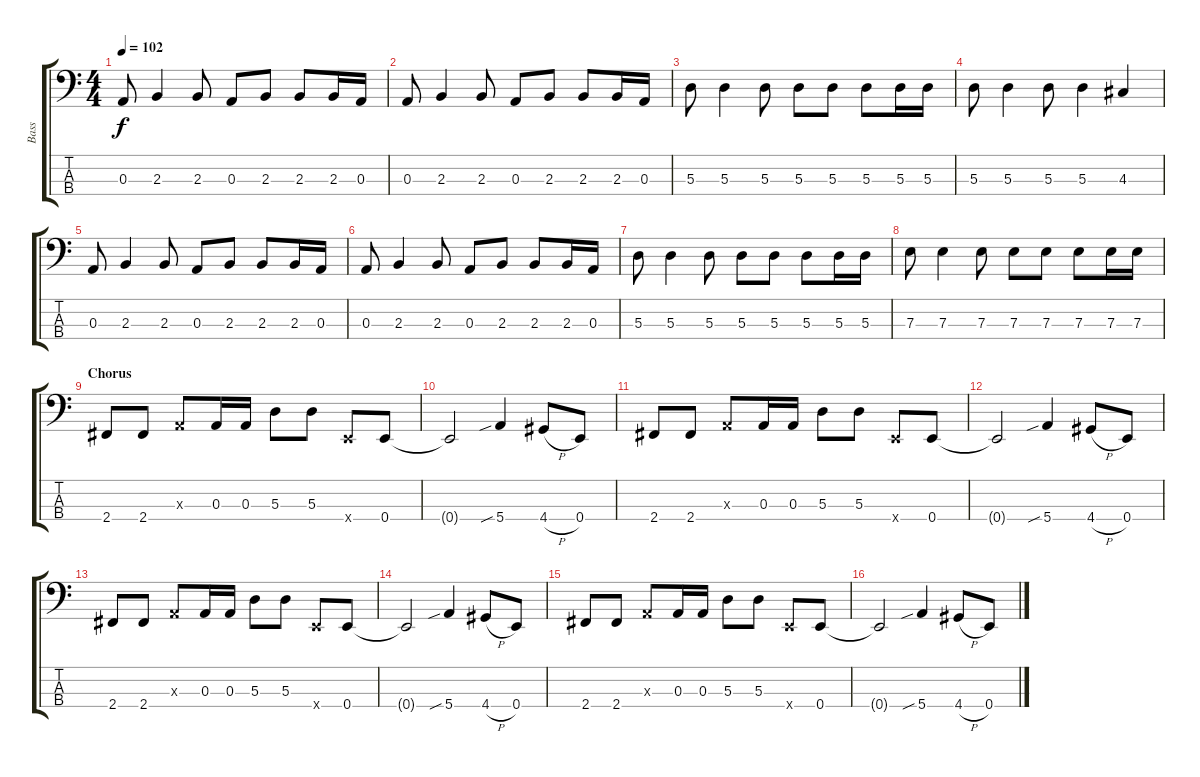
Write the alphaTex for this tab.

\track ("Bass" "Bass") {instrument electricbassfinger}
\staff {score tabs}
\tuning (G2 D2 A1 E1) {hide}
\ts (4 4)
\tempo 102
\clef f4
\ks c
0.3.8{dy f} 2.3.4 2.3.8 0.3.8 2.3.8 2.3.8 2.3.16 0.3.16 |
0.3.8 2.3.4 2.3.8 0.3.8 2.3.8 2.3.8 2.3.16 0.3.16 |
5.3.8 5.3.4 5.3.8 5.3.8 5.3.8 5.3.8 5.3.16 5.3.16 |
5.3.8 5.3.4 5.3.8 5.3.4 4.3.4 |
0.3.8 2.3.4 2.3.8 0.3.8 2.3.8 2.3.8 2.3.16 0.3.16 |
0.3.8 2.3.4 2.3.8 0.3.8 2.3.8 2.3.8 2.3.16 0.3.16 |
5.3.8 5.3.4 5.3.8 5.3.8 5.3.8 5.3.8 5.3.16 5.3.16 |
7.3.8 7.3.4 7.3.8 7.3.8 7.3.8 7.3.8 7.3.16 7.3.16 |
\section ("" "Chorus")
2.4.8 2.4.8 0.3{x}.8 0.3.16 0.3.16 5.3.8 5.3.8 0.4{x}.8 0.4.8 |
0.4{t}.2 5.4{sib}.4 4.4{h}.8 0.4.8 |
2.4.8 2.4.8 0.3{x}.8 0.3.16 0.3.16 5.3.8 5.3.8 0.4{x}.8 0.4.8 |
0.4{t}.2 5.4{sib}.4 4.4{h}.8 0.4.8 |
2.4.8 2.4.8 0.3{x}.8 0.3.16 0.3.16 5.3.8 5.3.8 0.4{x}.8 0.4.8 |
0.4{t}.2 5.4{sib}.4 4.4{h}.8 0.4.8 |
2.4.8 2.4.8 0.3{x}.8 0.3.16 0.3.16 5.3.8 5.3.8 0.4{x}.8 0.4.8 |
0.4{t}.2 5.4{sib}.4 4.4{h}.8 0.4.8
